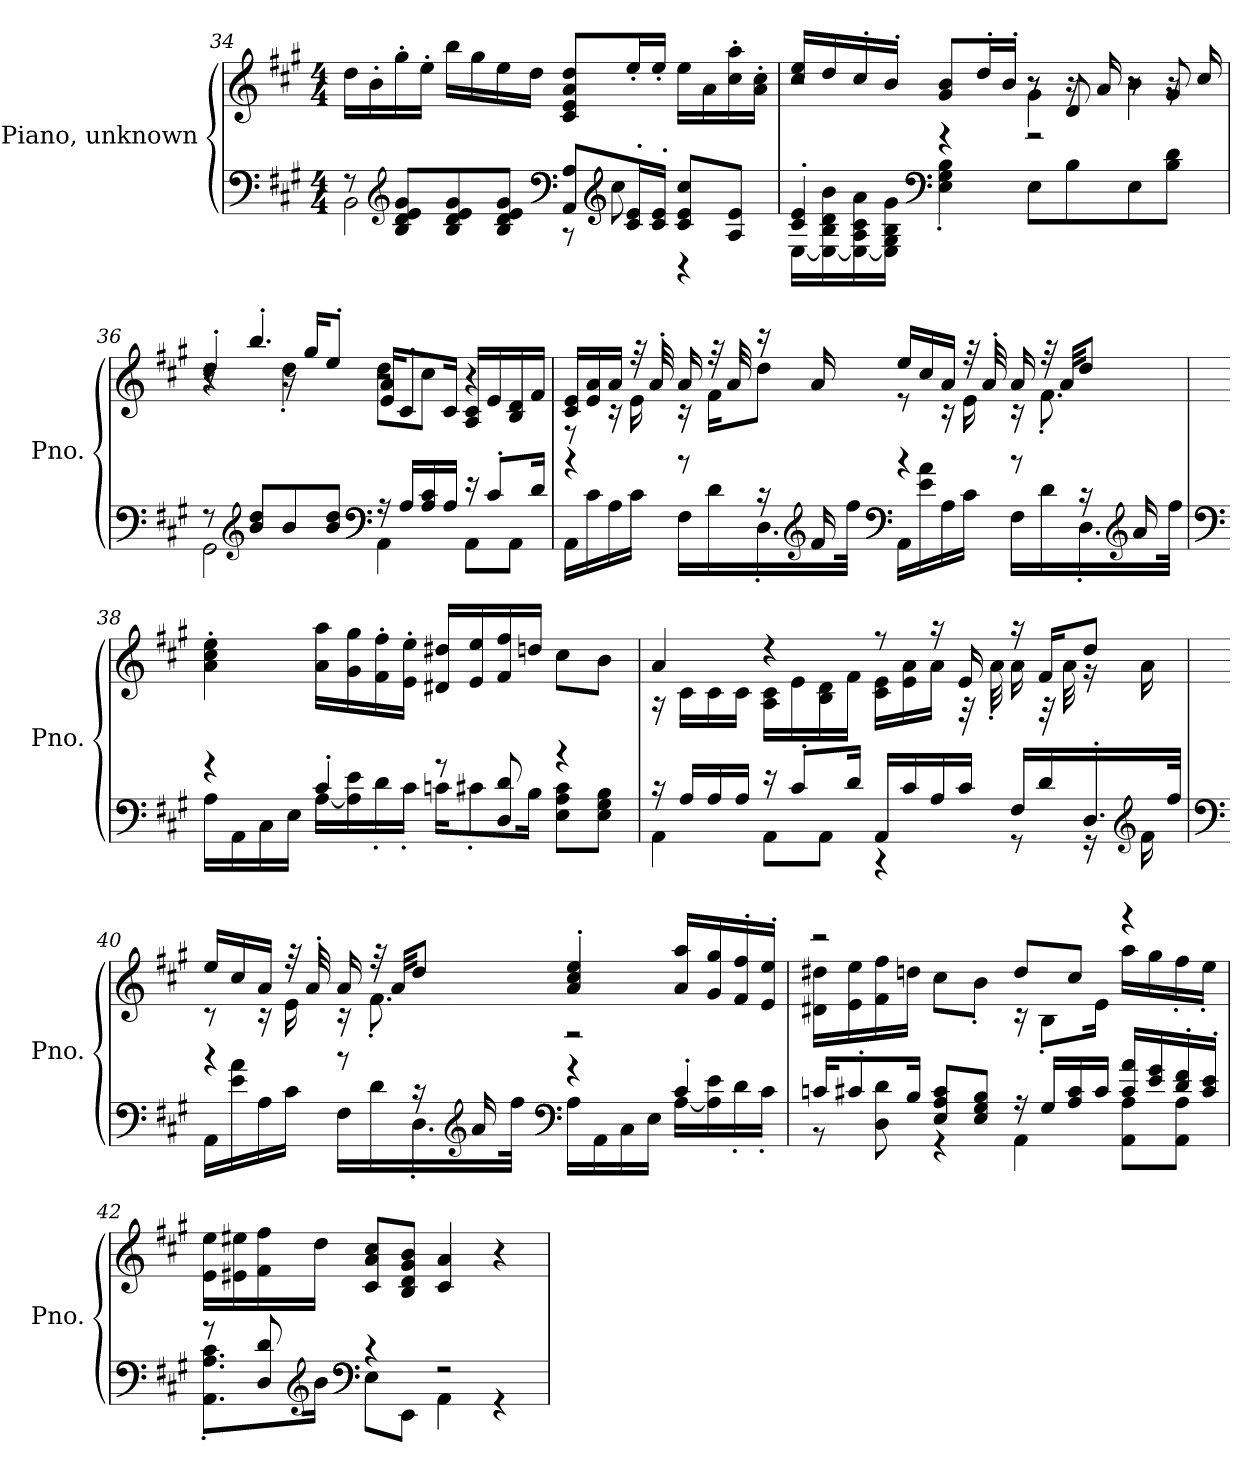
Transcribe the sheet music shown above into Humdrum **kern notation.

**kern	**kern
*part1	*part1
*staff2	*staff1
*I"Piano, unknown	*
*I'Pno.	*
*clefF4	*clefG2
*k[f#c#g#]	*k[f#c#g#]
*M4/4	*M4/4
=34	=34
*^	*
8r	2BB\	16dd\LL
.	.	16b'\
*clefG2	*	*
8B/ 8d/ 8e/ 8g#/L	.	16gg#'\
.	.	16ee'\JJ
8B/ 8d/ 8e/ 8g#/	.	16bb\LL
.	.	16gg#\
8B/ 8d/ 8e/ 8g#/J	.	16ee\
.	.	16dd\JJ
*clefF4	*	*
8AA/ 8A/L	8r	8c#/ 8e/ 8a/ 8dd/L
*clefG2	*	*
16c#/' 16e/'L	8cc#\	16ee'/L
16c#/' 16e/'JJ	.	16ee'/JJ
8c#/ 8e/ 8cc#/L	4r	16ee\LL
.	.	16a\
8A/ 8e/J	.	16cc#\' 16aa\'
.	.	16a\' 16cc#\'JJ
!!LO:PB:g=z
=35	=35	=35
*	*	*^
*	*	*	*^
4c#/' 4e/'	[16E\LL	16cc#/ 16ee/LL	2r	2r
.	16E\_ 16B\ 16d\ 16b\	16dd/	.	.
.	16E\_ 16A\ 16c#\ 16a\	16cc#'/	.	.
.	16E\] 16G#\ 16B\ 16g#\JJ	16b'/JJ	.	.
*clefF4	*	*	*	*
4r	4E\' 4G#\' 4B\'	8g#/ 8b/L	.	.
.	.	16dd'/L	.	.
.	.	16b'/JJ	.	.
2r	8E\L	8r	4g#\	8r
.	8B\	16r	.	8d/
.	.	16a/	.	.
.	8E\	8r	4b\	8r
.	8B\ 8d\J	16r	.	8g#/
.	.	16cc#/	.	.
=36	=36	=36	=36	=36
8r	2GG#\	8r	4r	4dd'/
*clefG2	*	*	*	*
8b/ 8dd/L	.	4.bb'/	.	.
8b/	.	.	4dd'\	16r
.	.	.	.	16gg#/KL
8b/ 8dd/J	.	.	.	8ee'/J
*clefF4	*	*	*	*
16r	4AA\	2r	8dd\L	16e/ 16a/KL
16A/LL	.	.	.	8c#'/
16A/ 16c#/	.	.	8cc#\J	.
16A/JJ	.	.	.	16c#/Jk
16r	8AA\L	.	4r	16A/ 16c#/LL
8c#'/L	.	.	.	16e/
.	8AA\J	.	.	16B/ 16d/
16d/Jk	.	.	.	16f#/JJ
*	*	*	*v	*v
!!LO:LB:g=z
=37	=37	=37	=37
4r	16AA\LL	16c#/ 16e/LL	8r
.	16c#\	16e/ 16a/	.
.	16A\	16a/JJ	16r
.	16c#\JJ	32r	16e\
.	.	32a'/	.
8r	16F#\LL	16a/	16r
.	16d\	32r	16f#\KL
.	.	32a/	.
16r	16.D'\	16r	8dd\J
*clefG2	*	*	*
16f#/	.	16a/	.
.	32ff#\JJk	.	.
*clefF4	*	*	*
4r	16AA\LL	16ee/LL	8r
.	16e\ 16a\	16cc#/	.
.	16A\	16a/JJ	16r
.	16c#\JJ	32r	16e\
.	.	32a'/	.
8r	16F#\LL	16a/	16r
.	16d\	32r	8.f#'\
.	.	32a/KKL	.
16r	16.D'\	8dd/J	.
*clefG2	*	*	*
16a/	.	.	.
.	32ff#\JJk	.	.
*	*	*v	*v
!!LO:LB:g=z
=38	=38	=38
*clefF4	*	*
4r	16A\LL	4a\' 4cc#\' 4ee\'
.	16AA\	.
.	16C#\	.
.	16E\JJ	.
4c#'/	[16A\LL	16a\ 16aa\LL
.	16A\] 16e\	16g#\ 16gg#\
.	16d'\	16f#\' 16ff#\'
.	16c#'\JJ	16e\' 16ee\'JJ
8r	16cn\KL	16d#X/ 16dd#X/LL
.	8c#X'\	16e/ 16ee/
8D/ 8d/	.	16f#/ 16ff#/
.	16B\Jk	16ddn/JJ
4r	8E\ 8A\ 8c#\L	8cc#\L
.	8E\ 8G#\ 8B\J	8b\J
=39	=39	=39
*	*	*^
16r	4AA\	4a/	16r
16A/LL	.	.	16c#\LL
16A/	.	.	16c#\
16A/JJ	.	.	16c#\JJ
16r	8AA\L	4r	16A\ 16c#\LL
8c#'/L	.	.	16e\
.	8AA\J	.	16B\ 16d\
16d/Jk	.	.	16f#\JJ
16AA/LL	4r	8r	16c#\ 16e\LL
16c#/	.	.	16e\ 16a\
16A/	.	16r	16a\JJ
16c#/JJ	.	16e/	32r
.	.	.	32a'\
16F#/LL	8r	16r	16a\
16d/	.	16f#/KL	32r
.	.	.	32a\
16.D'/	16r	8dd/J	16r
*clefG2	*	*	*
.	16f#\	.	16a\
32ff#/JJk	.	.	.
!!LO:LB:g=z	!!
=40	=40	=40	=40
*clefF4	*	*	*
4r	16AA\LL	16ee/LL	8r
.	16e\ 16a\	16cc#/	.
.	16A\	16a/JJ	16r
.	16c#\JJ	32r	16e\
.	.	32a'/	.
8r	16F#\LL	16a/	16r
.	16d\	32r	8.f#'\
.	.	32a/KKL	.
16r	16.D'\	8dd/J	.
*clefG2	*	*	*
16a/	.	.	.
.	32ff#\JJk	.	.
*clefF4	*	*	*
4r	16A\LL	4a/' 4cc#/' 4ee/'	2r
.	16AA\	.	.
.	16C#\	.	.
.	16E\JJ	.	.
4c#'/	[16A\LL	16a/ 16aa/LL	.
.	16A\] 16e\	16g#/ 16gg#/	.
.	16d'\	16f#/' 16ff#/'	.
.	16c#'\JJ	16e/' 16ee/'JJ	.
!!LO:LB:g=z	!!
=41	=41	=41	=41
16cn/KL	8r	2r	16d#X\ 16dd#X\LL
8c#X'/	.	.	16e\ 16ee\
.	8D\ 8d\	.	16f#\ 16ff#\
16B/Jk	.	.	16ddn\JJ
8E/ 8A/ 8c#/L	4r	.	8cc#\L
8E/ 8G#/ 8B/J	.	.	8b'\J
16r	4AA\	8dd/L	16r
16G#/LL	.	.	8B'\L
16A/ 16c#/	.	8cc#/J	.
16c#/JJ	.	.	16e\Jk
16c#/ 16a/LL	8AA\ 8A\L	4r	16aa\LL
16e/ 16g#/	.	.	16gg#\
16d/' 16f#/'	8AA\ 8A\J	.	16ff#'\
16c#/' 16e/'JJ	.	.	16ee'\JJ
*	*	*v	*v
=42	=42	=42
8r	8.AA\' 8.A\' 8.c#\'L	16e\ 16ee\LL
.	.	16e#X\ 16ee#X\
8D/ 8d/	.	16f#\ 16ff#\
*clefG2	*	*
.	16b\Jk	16dd\JJ
*clefF4	*	*
4r	8E\L	8c#/ 8a/ 8cc#/L
.	8EE\J	8B/ 8d/ 8g#/ 8b/J
2r	4AA\	4c#/ 4a/
.	4r	4r
*v	*v	*
=	=
*-	*-
